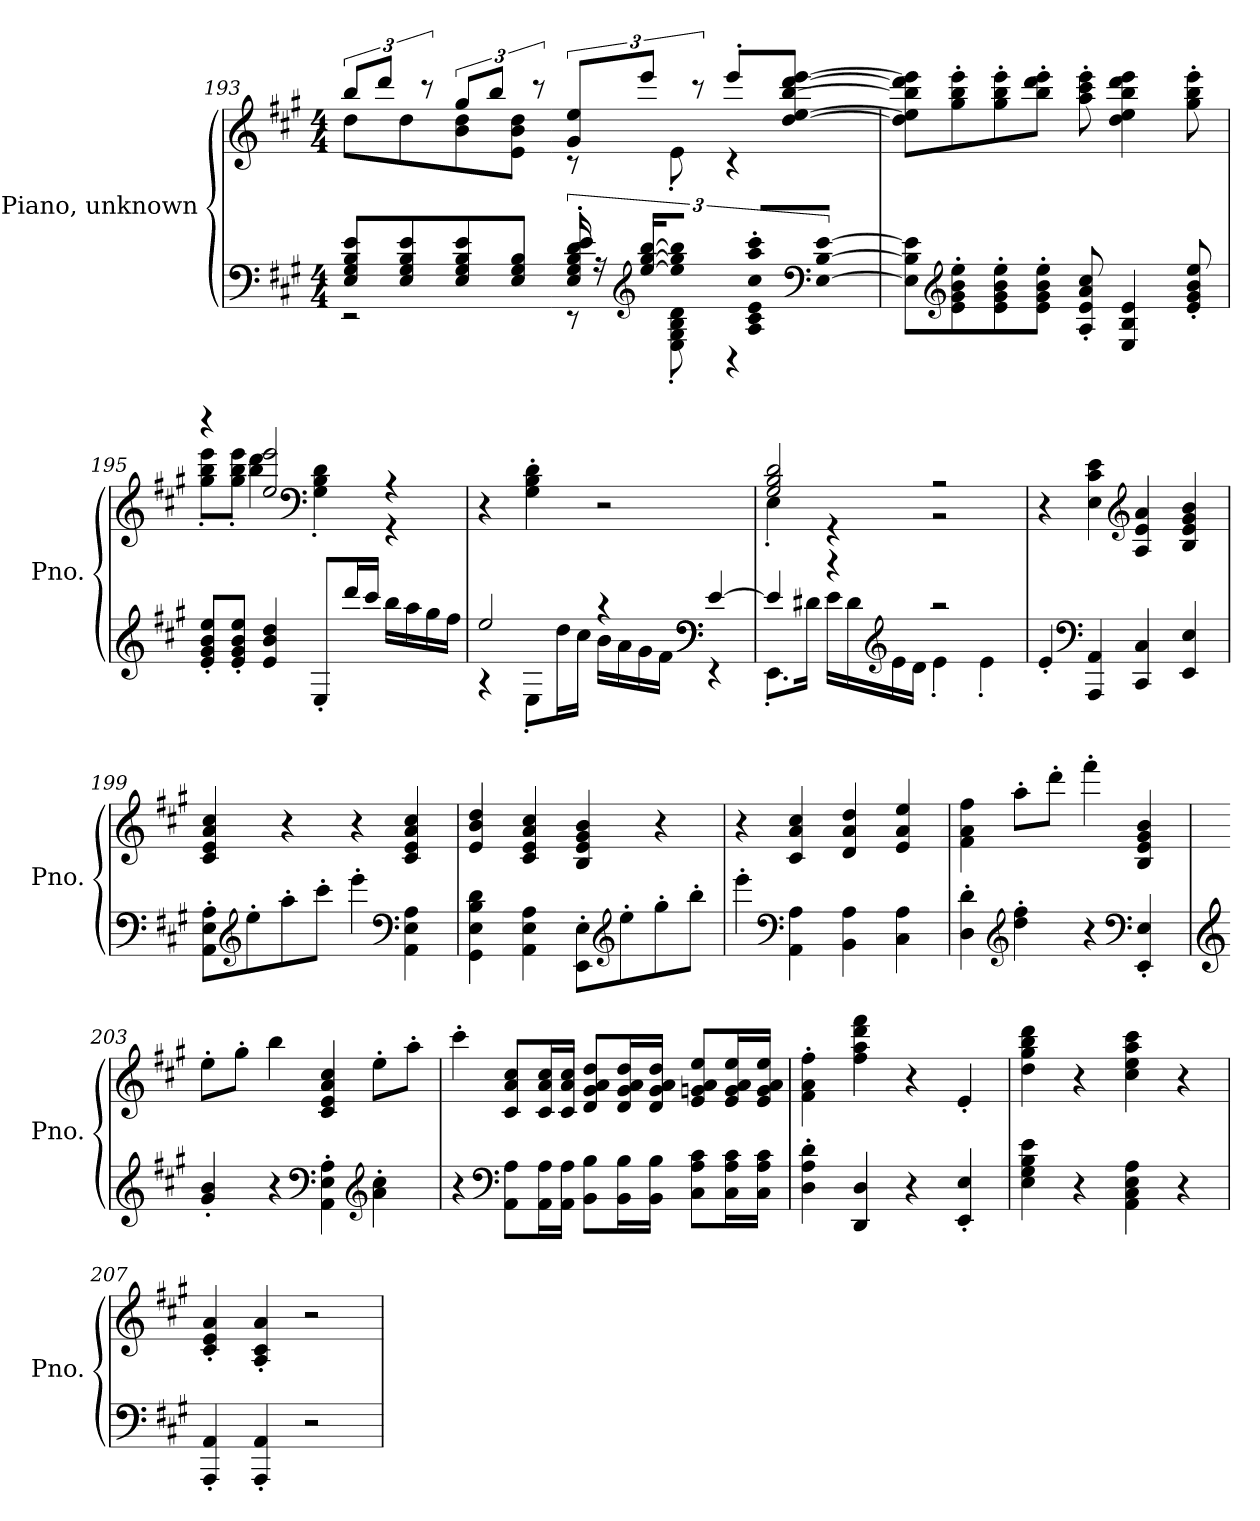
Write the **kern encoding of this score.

**kern	**kern
*part1	*part1
*staff2	*staff1
*I"Piano, unknown	*
*I'Pno.	*
!!LO:LB:g=z
*clefF4	*clefG2
*k[f#c#g#]	*k[f#c#g#]
*M4/4	*M4/4
=193	=193
*^	*^
8E/ 8G#/ 8B/ 8e/L	2r	12bb/L	8dd\L
.	.	12ddd/J	.
8E/ 8G#/ 8B/ 8e/	.	.	8dd\
.	.	12r	.
8E/ 8G#/ 8B/ 8e/	.	12gg#/L	8b\ 8dd\
.	.	12bb/J	.
8E/ 8G#/ 8B/J	.	.	8e\ 8b\ 8dd\J
.	.	12r	.
24E/' 24G#/' 24B/' 24d/' 24e/'	8r	12g#/ 12ee/L	8r
24r	.	.	.
*clefG2	*	*	*
[24ee/ [24gg#/ [24bb/KL	.	12eee/J	.
8ee/] 8gg#/] 8bb/]J	8E\' 8G#\' 8B\' 8d\'	.	8e'\
.	.	12r	.
8A/' 8c#/' 8e/' 8cc#/' 8aa/' 8ccc#/'L	4r	8eee'/L	4r
*clefF4	*	*	*
[8E/ [8B/ [8e/J	.	[8dd/ [8ee/ [8bb/ [8ddd/ [8eee/J	.
*v	*v	*	*
*	*v	*v
=194	=194
8E\] 8B\] 8e\]L	8dd\] 8ee\] 8bb\] 8ddd\] 8eee\]L
*clefG2	*
8e\' 8g#\' 8b\' 8ee\'	8gg#\' 8bb\' 8eee\'
8e\' 8g#\' 8b\' 8ee\'	8gg#\' 8bb\' 8eee\'
8e\' 8g#\' 8b\' 8ee\'J	8bb\' 8ddd\' 8eee\'J
8A/' 8e/' 8a/' 8cc#/'	8aa\' 8ccc#\' 8eee\'
4E/ 4B/ 4e/	4dd\ 4ee\ 4bb\ 4ddd\ 4eee\
8e/' 8g#/' 8b/' 8ee/'	8gg#\' 8bb\' 8eee\'
!!LO:LB:g=z
=195	=195
*	*^
8e/' 8g#/' 8b/' 8ee/'L	4r	8gg#\' 8bb\' 8eee\'L
8e/' 8g#/' 8b/' 8ee/'J	.	8gg#\' 8bb\' 8eee\'J
4e/ 4b/ 4dd/	2ee/ 2eee/	4bb\ 4ddd\
*	*clefF4	*
8E'/L	.	4G#\' 4B\' 4d\'
16ddd/L	.	.
16ccc#/JJ	.	.
16bb\LL	4r	4r
16aa\	.	.
16gg#\	.	.
16ff#\JJ	.	.
*	*v	*v
=196	=196
*^	*
2ee/	4r	4r
.	8E'\L	4G#\' 4B\' 4d\'
.	16dd\L	.
.	16cc#\JJ	.
4r	16b\LL	2r
.	16a\	.
.	16g#\	.
.	16f#\JJ	.
*clefF4	*	*
[4e/	4r	.
=197	=197	=197
*	*	*^
4e/]	8.EE'\L	2G#/ 2B/ 2d/	4E'\
.	16d#X\Jk	.	.
4r	16e\LL	.	4r
.	16d#\	.	.
*clefG2	*	*	*
.	16e\	.	.
.	16d#\JJ	.	.
2r	4e'\	2r	2r
.	4e'\	.	.
*v	*v	*	*
*	*v	*v
!!LO:PB:g=z
=198	=198
4e'/	4r
*clefF4	*
4AAA/ 4AA/	4E\ 4c#\ 4e\
*	*clefG2
4CC#/ 4C#/	4A/ 4e/ 4a/
4EE/ 4E/	4B/ 4e/ 4g#/ 4b/
=199	=199
8AA\' 8E\' 8A\'L	4c#/ 4e/ 4a/ 4cc#/
*clefG2	*
8ee'\	.
8aa'\	4r
8ccc#'\J	.
4eee'\	4r
*clefF4	*
4AA\ 4E\ 4A\	4c#/ 4e/ 4a/ 4cc#/
=200	=200
4GG#\ 4E\ 4B\ 4d\	4e/ 4b/ 4dd/
4AA\ 4E\ 4A\	4c#/ 4e/ 4a/ 4cc#/
8EE\' 8E\'L	4B/ 4e/ 4g#/ 4b/
*clefG2	*
8ee'\	.
8gg#'\	4r
8bb'\J	.
=201	=201
4eee'\	4r
*clefF4	*
4AA\ 4A\	4c#/ 4a/ 4cc#/
4BB\ 4A\	4d/ 4a/ 4dd/
4C#\ 4A\	4e/ 4a/ 4ee/
!!LO:LB:g=z
=202	=202
4D\' 4d\'	4f#\ 4a\ 4ff#\
*clefG2	*
4dd\' 4ff#\'	8aa'\L
.	8ddd'\J
4r	4fff#'\
*clefF4	*
4EE/' 4E/'	4B/ 4e/ 4g#/ 4b/
=203	=203
*clefG2	*
4g#/' 4b/'	8ee'\L
.	8gg#'\J
4r	4bb\
*clefF4	*
4AA\' 4E\' 4A\'	4c#/ 4e/ 4a/ 4cc#/
*clefG2	*
4a\' 4cc#\'	8ee'\L
.	8aa'\J
=204	=204
4r	4ccc#'\
*clefF4	*
8AA\ 8A\L	8c#/ 8a/ 8cc#/L
16AA\ 16A\L	16c#/ 16a/ 16cc#/L
16AA\ 16A\JJ	16c#/ 16a/ 16cc#/JJ
8BB\ 8B\L	8d/ 8g#/ 8a/ 8dd/L
16BB\ 16B\L	16d/ 16g#/ 16a/ 16dd/L
16BB\ 16B\JJ	16d/ 16g#/ 16a/ 16dd/JJ
8C#\ 8A\ 8c#\L	8e/ 8gn/ 8a/ 8ee/L
16C#\ 16A\ 16c#\L	16e/ 16g/ 16a/ 16ee/L
16C#\ 16A\ 16c#\JJ	16e/ 16g/ 16a/ 16ee/JJ
=205	=205
4D\' 4A\' 4d\'	4f#\' 4a\' 4ff#\'
4DD/ 4D/	4ff#\ 4aa\ 4ddd\ 4fff#\
4r	4r
4EE/' 4E/'	4e'/
!!LO:LB:g=z
=206	=206
4E\ 4G#\ 4B\ 4e\	4dd\ 4gg#\ 4bb\ 4ddd\
4r	4r
4AA\ 4C#\ 4E\ 4A\	4cc#\ 4ee\ 4aa\ 4ccc#\
4r	4r
=207	=207
4AAA/' 4AA/'	4c#/' 4e/' 4a/'
4AAA/' 4AA/'	4A/' 4c#/' 4a/'
2r	2r
=	=
*-	*-
